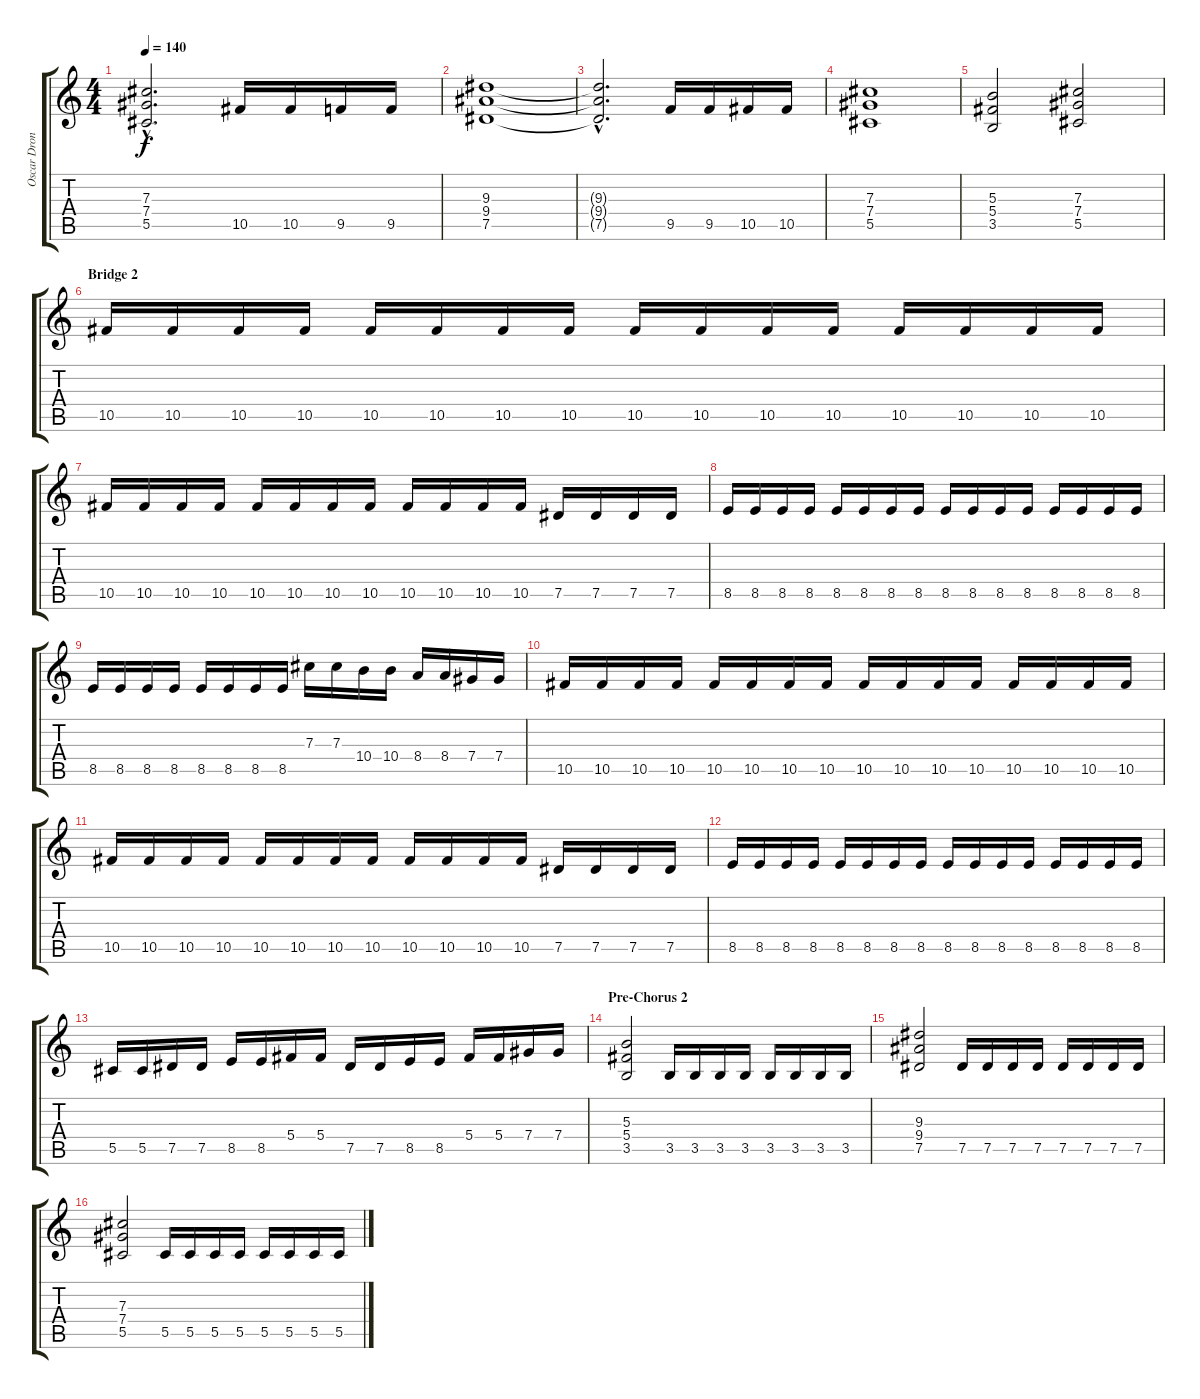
\track ("Oscar Dronjak :: Guitar 2" "Oscar Dron") {instrument distortionguitar}
\staff {score tabs}
\tuning (Eb4 Bb3 Gb3 Db3 Ab2 Eb2) {hide}
\ts (4 4)
\tempo 140
\clef g2
\ks c
(7.3{hac t} 7.4{hac t} 5.5{hac t}).2{d dy f} 10.5.16 10.5.16 9.5.16 9.5.16 |
(9.3 9.4 7.5).1 |
(9.3{hac t} 9.4{hac t} 7.5{hac t}).2{d} 9.5.16 9.5.16 10.5.16 10.5.16 |
(7.3 7.4 5.5).1 |
(5.3 5.4 3.5).2 (7.3 7.4 5.5).2 |
\section ("" "Bridge 2")
10.5.16 10.5.16 10.5.16 10.5.16 10.5.16 10.5.16 10.5.16 10.5.16 10.5.16 10.5.16 10.5.16 10.5.16 10.5.16 10.5.16 10.5.16 10.5.16 |
10.5.16 10.5.16 10.5.16 10.5.16 10.5.16 10.5.16 10.5.16 10.5.16 10.5.16 10.5.16 10.5.16 10.5.16 7.5.16 7.5.16 7.5.16 7.5.16 |
8.5.16 8.5.16 8.5.16 8.5.16 8.5.16 8.5.16 8.5.16 8.5.16 8.5.16 8.5.16 8.5.16 8.5.16 8.5.16 8.5.16 8.5.16 8.5.16 |
8.5.16 8.5.16 8.5.16 8.5.16 8.5.16 8.5.16 8.5.16 8.5.16 7.3.16 7.3.16 10.4.16 10.4.16 8.4.16 8.4.16 7.4.16 7.4.16 |
10.5.16 10.5.16 10.5.16 10.5.16 10.5.16 10.5.16 10.5.16 10.5.16 10.5.16 10.5.16 10.5.16 10.5.16 10.5.16 10.5.16 10.5.16 10.5.16 |
10.5.16 10.5.16 10.5.16 10.5.16 10.5.16 10.5.16 10.5.16 10.5.16 10.5.16 10.5.16 10.5.16 10.5.16 7.5.16 7.5.16 7.5.16 7.5.16 |
8.5.16 8.5.16 8.5.16 8.5.16 8.5.16 8.5.16 8.5.16 8.5.16 8.5.16 8.5.16 8.5.16 8.5.16 8.5.16 8.5.16 8.5.16 8.5.16 |
5.5.16 5.5.16 7.5.16 7.5.16 8.5.16 8.5.16 5.4.16 5.4.16 7.5.16 7.5.16 8.5.16 8.5.16 5.4.16 5.4.16 7.4.16 7.4.16 |
\section ("" "Pre-Chorus 2")
(5.3 5.4 3.5).2 3.5.16 3.5.16 3.5.16 3.5.16 3.5.16 3.5.16 3.5.16 3.5.16 |
(9.3 9.4 7.5).2 7.5.16 7.5.16 7.5.16 7.5.16 7.5.16 7.5.16 7.5.16 7.5.16 |
(7.3 7.4 5.5).2 5.5.16 5.5.16 5.5.16 5.5.16 5.5.16 5.5.16 5.5.16 5.5.16
